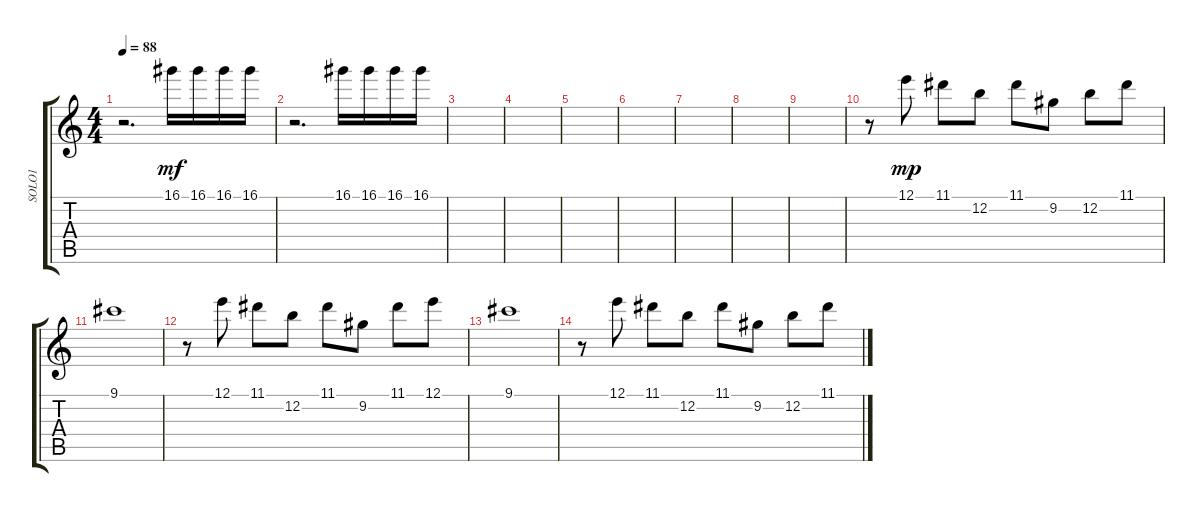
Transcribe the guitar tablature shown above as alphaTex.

\track ("SOLO1" "SOLO1") {instrument acousticguitarsteel}
\staff {score tabs}
\tuning (E4 B3 G3 D3 A2 E2) {hide}
\ts (4 4)
\tempo 88
\clef g2
\ks c
r.2{d dy mf} 16.1.16 16.1.16 16.1.16 16.1.16 |
r.2{d} 16.1.16 16.1.16 16.1.16 16.1.16 |
|
|
|
|
|
|
|
r.8{instrument overdrivenguitar} 12.1.8{dy mp} 11.1.8 12.2.8 11.1.8 9.2.8 12.2.8 11.1.8 |
9.1.1 |
r.8 12.1.8 11.1.8 12.2.8 11.1.8 9.2.8 11.1.8 12.1.8 |
9.1.1 |
r.8{instrument overdrivenguitar} 12.1.8 11.1.8 12.2.8 11.1.8 9.2.8 12.2.8 11.1.8
